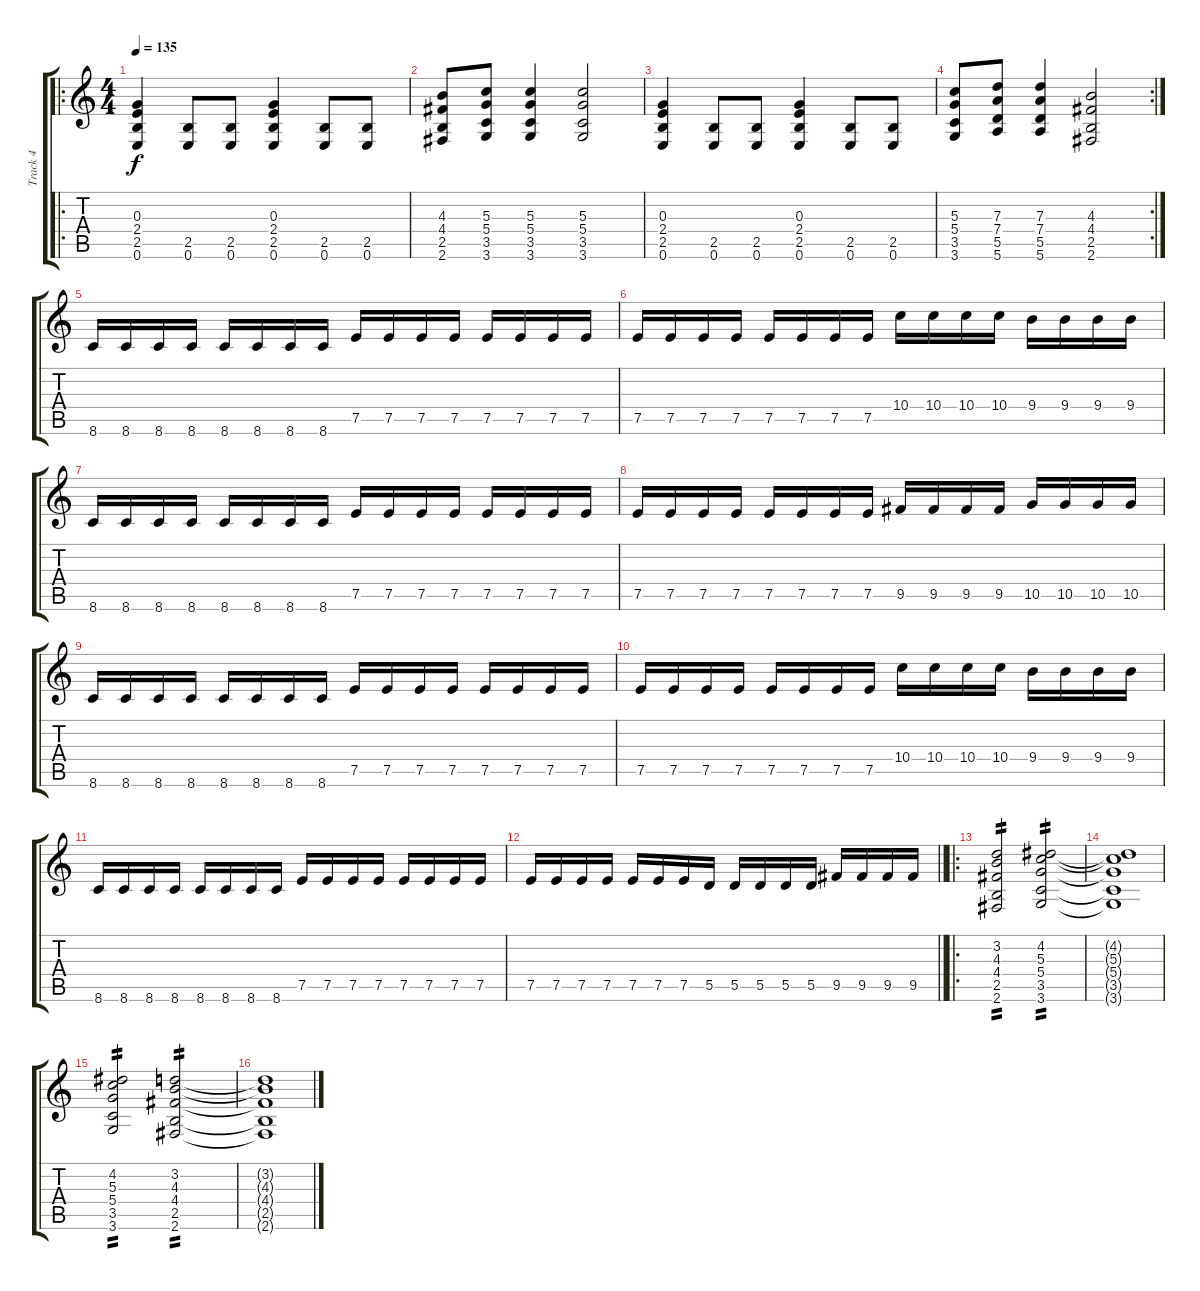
\track ("Track 4" "Track 4") {instrument overdrivenguitar}
\staff {score tabs}
\tuning (E4 B3 G3 D3 A2 E2) {hide}
\ro
\ts (4 4)
\tempo 135
\clef g2
\ks c
(0.3 2.4 2.5 0.6).4{dy f} (2.5 0.6).8 (2.5 0.6).8 (0.3 2.4 2.5 0.6).4 (2.5 0.6).8 (2.5 0.6).8 |
(4.3 4.4 2.5 2.6).8 (5.3 5.4 3.5 3.6).8 (5.3 5.4 3.5 3.6).4 (5.3 5.4 3.5 3.6).2 |
(0.3 2.4 2.5 0.6).4 (2.5 0.6).8 (2.5 0.6).8 (0.3 2.4 2.5 0.6).4 (2.5 0.6).8 (2.5 0.6).8 |
\rc 2
(5.3 5.4 3.5 3.6).8 (7.3 7.4 5.5 5.6).8 (7.3 7.4 5.5 5.6).4 (4.3 4.4 2.5 2.6).2 |
8.6.16 8.6.16 8.6.16 8.6.16 8.6.16 8.6.16 8.6.16 8.6.16 7.5.16 7.5.16 7.5.16 7.5.16 7.5.16 7.5.16 7.5.16 7.5.16 |
7.5.16 7.5.16 7.5.16 7.5.16 7.5.16 7.5.16 7.5.16 7.5.16 10.4.16 10.4.16 10.4.16 10.4.16 9.4.16 9.4.16 9.4.16 9.4.16 |
8.6.16 8.6.16 8.6.16 8.6.16 8.6.16 8.6.16 8.6.16 8.6.16 7.5.16 7.5.16 7.5.16 7.5.16 7.5.16 7.5.16 7.5.16 7.5.16 |
7.5.16 7.5.16 7.5.16 7.5.16 7.5.16 7.5.16 7.5.16 7.5.16 9.5.16 9.5.16 9.5.16 9.5.16 10.5.16 10.5.16 10.5.16 10.5.16 |
8.6.16 8.6.16 8.6.16 8.6.16 8.6.16 8.6.16 8.6.16 8.6.16 7.5.16 7.5.16 7.5.16 7.5.16 7.5.16 7.5.16 7.5.16 7.5.16 |
7.5.16 7.5.16 7.5.16 7.5.16 7.5.16 7.5.16 7.5.16 7.5.16 10.4.16 10.4.16 10.4.16 10.4.16 9.4.16 9.4.16 9.4.16 9.4.16 |
8.6.16 8.6.16 8.6.16 8.6.16 8.6.16 8.6.16 8.6.16 8.6.16 7.5.16 7.5.16 7.5.16 7.5.16 7.5.16 7.5.16 7.5.16 7.5.16 |
\barLineRight lightlight
7.5.16 7.5.16 7.5.16 7.5.16 7.5.16 7.5.16 7.5.16 5.5.16 5.5.16 5.5.16 5.5.16 5.5.16 9.5.16 9.5.16 9.5.16 9.5.16 |
\ro
(3.2 4.3 4.4 2.5 2.6).2{tp 2} (4.2 5.3 5.4 3.5 3.6).2{tp 2} |
(4.2{t} 5.3{t} 5.4{t} 3.5{t} 3.6{t}).1 |
(4.2 5.3 5.4 3.5 3.6).2{tp 2} (3.2 4.3 4.4 2.5 2.6).2{tp 2} |
(3.2{t} 4.3{t} 4.4{t} 2.5{t} 2.6{t}).1
